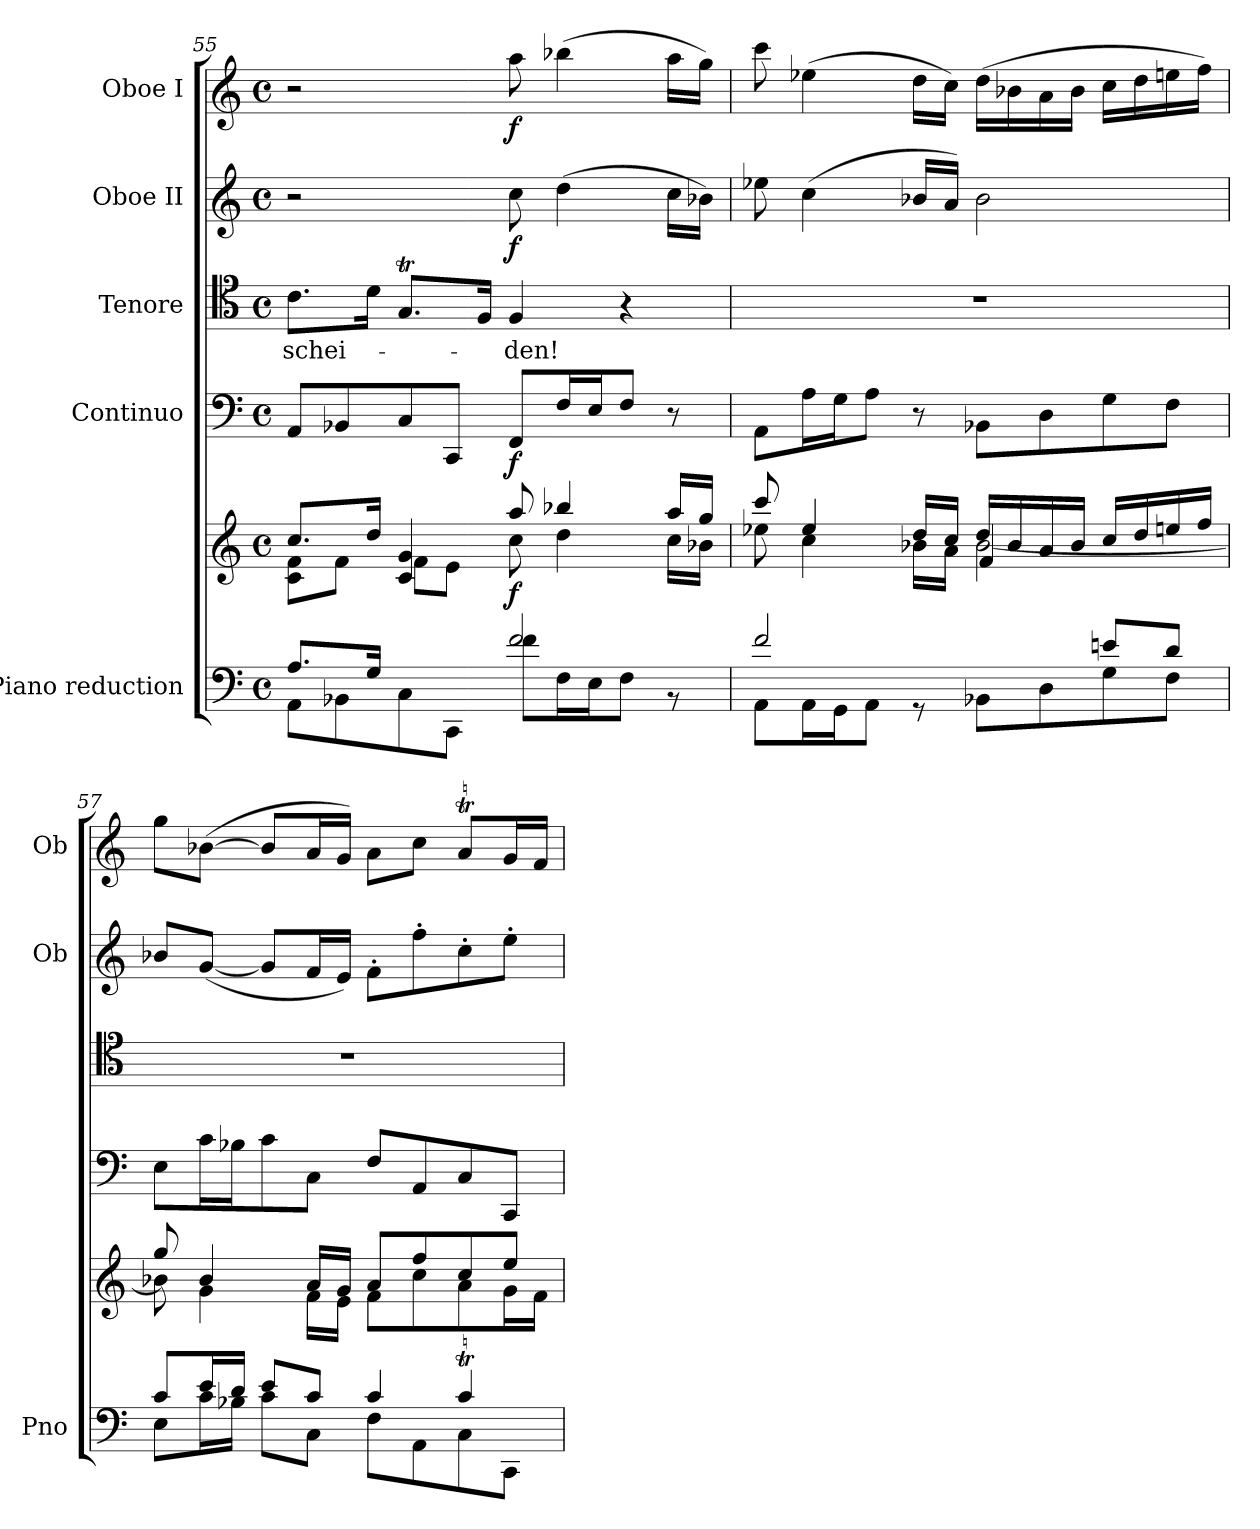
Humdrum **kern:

**kern	**kern	**dynam	**kern	**dynam	**kern	**text	**kern	**dynam	**kern	**dynam
*part5	*part5	*part5	*part4	*part4	*part3	*part3	*part2	*part2	*part1	*part1
*staff6	*staff5	*staff5/6	*staff4	*staff4	*staff3	*staff3	*staff2	*staff2	*staff1	*staff1
*I"Piano reduction	*	*	*I"Continuo	*	*I"Tenore	*	*I"Oboe II	*	*I"Oboe I	*
*I'Pno	*	*	*	*	*	*	*I'Ob	*	*I'Ob	*
*clefF4	*clefG2	*	*clefF4	*	*clefC4	*	*clefG2	*	*clefG2	*
*k[]	*k[]	*	*k[]	*	*k[]	*	*k[]	*	*k[]	*
*M4/4	*M4/4	*	*M4/4	*	*M4/4	*	*M4/4	*	*M4/4	*
*met(c)	*met(c)	*	*met(c)	*	*met(c)	*	*met(c)	*	*met(c)	*
=55	=55	=55	=55	=55	=55	=55	=55	=55	=55	=55
*^	*^	*	*	*	*	*	*	*	*	*
!	!	!	!	!	!	!	!	!LO:LY:b	!	!	!	!
8.A/L	8AA\L	8.cc/L	8c\ 8f\L	.	8AA/L	.	8.c\L	schei-	2r	.	2r	.
.	8BB-X\	.	8f\J	.	8BB-X/	.	.	.	.	.	.	.
16G/Jk	.	16dd/Jk	.	.	.	.	16d\Jk	.	.	.	.	.
4ryy	8C\	4c/ 4g/	8f\L	.	8C/	.	8.GT/L	.	.	.	.	.
.	8CC\J	.	8e\J	.	8CC/J	.	.	.	.	.	.	.
.	.	.	.	.	.	.	16F/Jk	.	.	.	.	.
!	!	!	!	!LO:DY:b	!	!LO:DY:b	!	!LO:LY:b	!	!LO:DY:b	!	!LO:DY:b
2f/	8f\L	8aa/	8cc\	f	8FF/L	f	4F/	den!	8cc\	f	8aa\	f
.	16F\L	4bb-X/	4dd\	.	16F/L	.	.	.	(4dd\	.	(4bb-X\	.
.	16E\J	.	.	.	16E/J	.	.	.	.	.	.	.
.	8F\J	.	.	.	8F/J	.	4r	.	.	.	.	.
.	8r	16aa/LL	16cc\LL	.	8r	.	.	.	16cc\LL	.	16aa\LL	.
.	.	16gg/JJ	16b-X\JJ	.	.	.	.	.	16b-X\JJ)	.	16gg\JJ)	.
=56	=56	=56	=56	=56	=56	=56	=56	=56	=56	=56	=56	=56
*	*	*	*^	*	*	*	*	*	*	*	*	*
2f/	8AA\L	8ccc/	8ee-X\	2ryy	.	8AA\L	.	1r	.	8ee-X\	.	8ccc\	.
.	16AA\L	4ee-/	4cc\	.	.	16A\L	.	.	.	(4cc\	.	(4ee-X\	.
.	16GG\J	.	.	.	.	16G\J	.	.	.	.	.	.	.
.	8AA\J	.	.	.	.	8A\J	.	.	.	.	.	.	.
.	8r	16dd/LL	16b-X\LL	.	.	8r	.	.	.	16b-X/LL	.	16dd\LL	.
.	.	16cc/JJ	16a\JJ	.	.	.	.	.	.	16a/JJ)	.	16cc\JJ)	.
4ryy	8BB-X\L	16dd/LL	[2b-\	4f/	.	8BB-X\L	.	.	.	2b-\	.	(16dd\LL	.
.	.	16b-/	.	.	.	.	.	.	.	.	.	16b-X\	.
.	8D\	16a/	.	.	.	8D\	.	.	.	.	.	16a\	.
.	.	16b-/JJ	.	.	.	.	.	.	.	.	.	16b-\JJ	.
8en/L	8G\	16cc/LL	.	4ryy	.	8G\	.	.	.	.	.	16cc\LL	.
.	.	16dd/	.	.	.	.	.	.	.	.	.	16dd\	.
8d/J	8F\J	16een/	.	.	.	8F\J	.	.	.	.	.	16een\	.
.	.	16ff/JJ	.	.	.	.	.	.	.	.	.	16ff\JJ)	.
*	*	*	*v	*v	*	*	*	*	*	*	*	*	*
=57	=57	=57	=57	=57	=57	=57	=57	=57	=57	=57	=57	=57
8c/L	8E\L	8gg/	8b-X\]	.	8E\L	.	1r	.	8b-X/L	.	8gg\L	.
16e/L	16c\L	4b-/	4g\	.	16c\L	.	.	.	([8g/J	.	([8b-X\J	.
16d/JJ	16B-X\JJ	.	.	.	16B-X\J	.	.	.	.	.	.	.
8e/L	8c\L	.	.	.	8c\	.	.	.	8g/L]	.	8b-/L]	.
8c/J	8C\J	16a/LL	16f\LL	.	8C\J	.	.	.	16f/L	.	16a/L	.
.	.	16g/JJ	16e\JJ	.	.	.	.	.	16e/JJ)	.	16g/JJ)	.
4c/	8F\L	8a/L	8f\L	.	8F/L	.	.	.	8f'\L	.	8a\L	.
.	8AA\	8ff/	8cc\	.	8AA/	.	.	.	8ff'\	.	8cc\J	.
4c/	8C\	8cc/	8aT\	.	8C/	.	.	.	8cc'\	.	8aT/L	.
.	8CC\J	8ee/J	16g\L	.	8CC/J	.	.	.	8ee'\J	.	16g/L	.
.	.	.	16f\JJ	.	.	.	.	.	.	.	16f/JJ	.
*v	*v	*	*	*	*	*	*	*	*	*	*	*
*	*v	*v	*	*	*	*	*	*	*	*	*
=	=	=	=	=	=	=	=	=	=	=
*-	*-	*-	*-	*-	*-	*-	*-	*-	*-	*-
